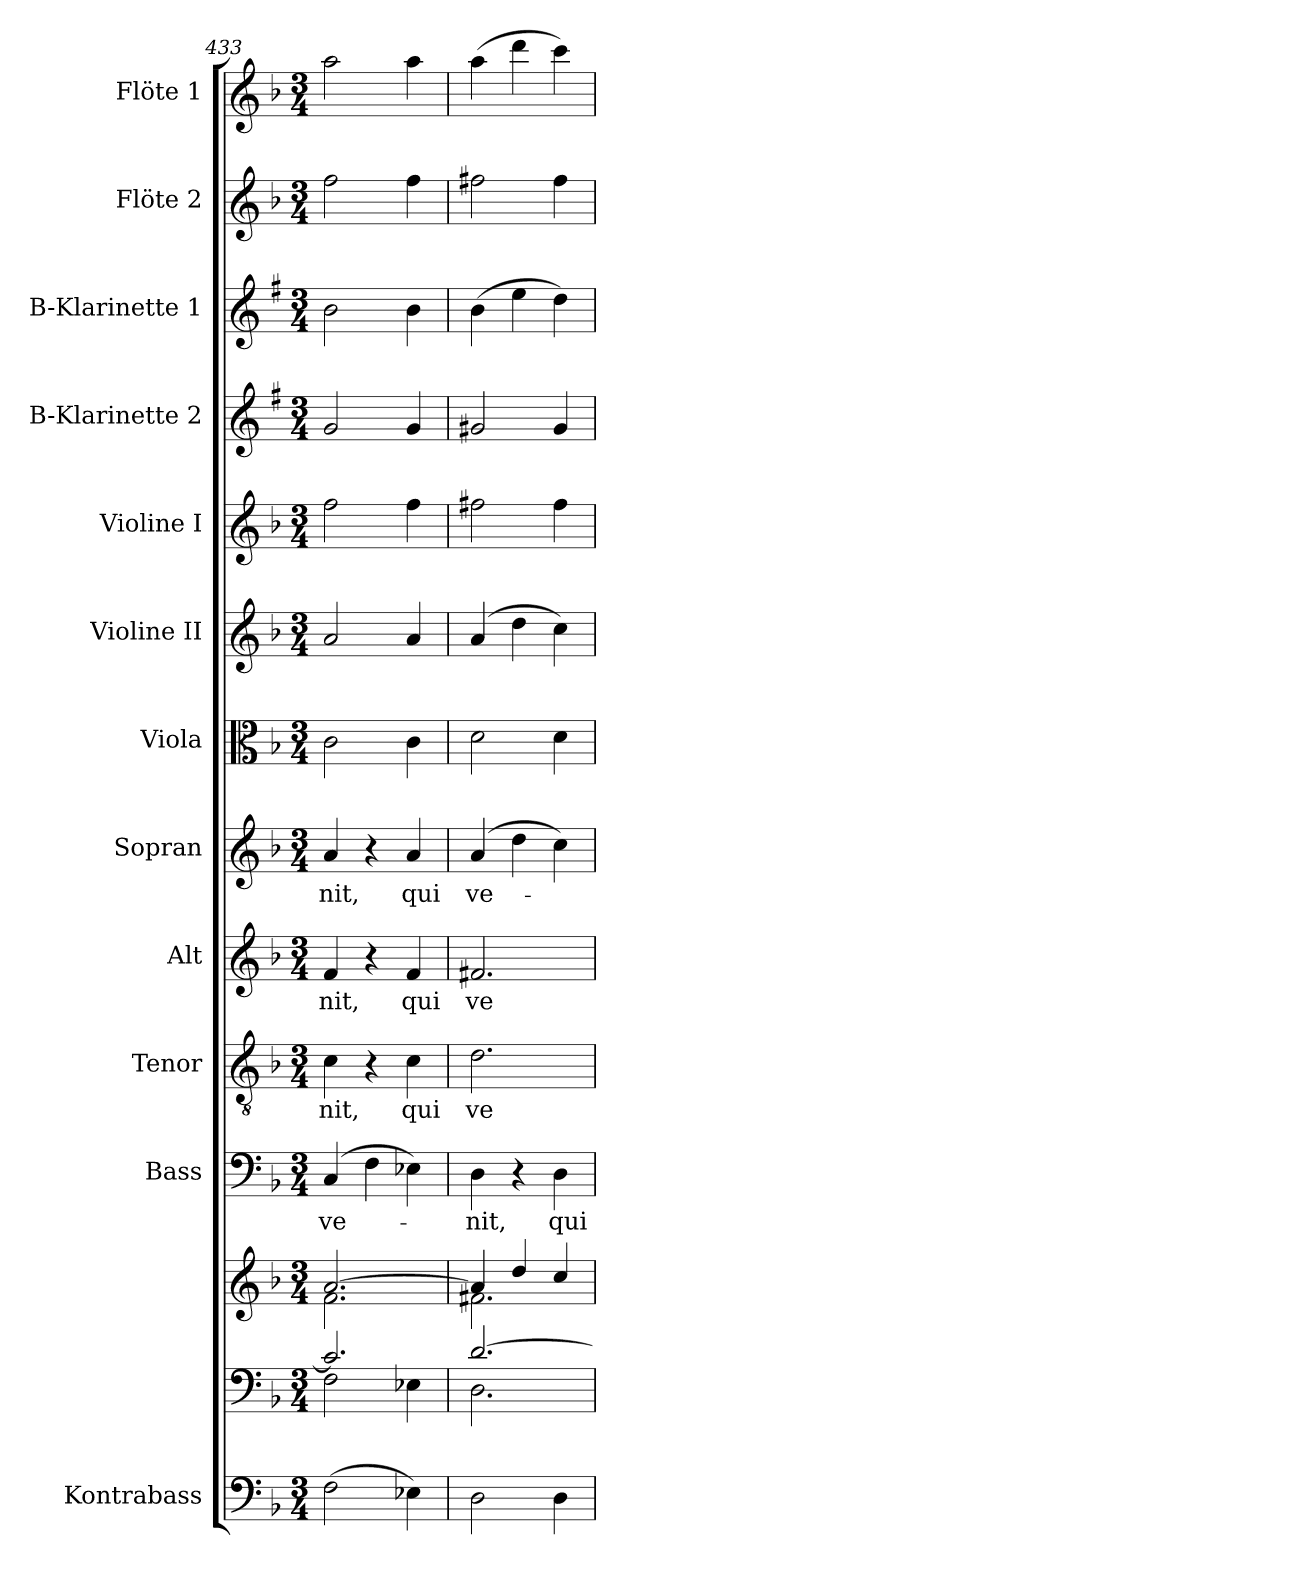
**kern	**kern	**kern	**kern	**text	**kern	**text	**kern	**text	**kern	**text	**kern	**kern	**kern	**kern	**kern	**kern	**kern
*part13	*part12	*part12	*part11	*part11	*part10	*part10	*part9	*part9	*part8	*part8	*part7	*part6	*part5	*part4	*part3	*part2	*part1
*staff14	*staff13	*staff12	*staff11	*staff11	*staff10	*staff10	*staff9	*staff9	*staff8	*staff8	*staff7	*staff6	*staff5	*staff4	*staff3	*staff2	*staff1
*I"Kontrabass	*	*	*I"Bass	*	*I"Tenor	*	*I"Alt	*	*I"Sopran	*	*I"Viola	*I"Violine II	*I"Violine I	*I"B-Klarinette 2	*I"B-Klarinette 1	*I"Flöte 2	*I"Flöte 1
*I'Kb.	*	*	*I'B.	*	*I'T.	*	*I'A.	*	*I'S.	*	*I'Vla.	*I'Vl. II	*I'Vl. I	*I'B Kl. 2	*I'B Kl. 1	*I'Fl. 2	*I'Fl. 1
*clefF4	*clefF4	*clefG2	*clefF4	*	*clefGv2	*	*clefG2	*	*clefG2	*	*clefC3	*clefG2	*clefG2	*clefG2	*clefG2	*clefG2	*clefG2
*ITrd7c12	*	*	*	*	*	*	*	*	*	*	*	*	*	*ITrd1c2	*ITrd1c2	*	*
*k[b-]	*k[b-]	*k[b-]	*k[b-]	*	*k[b-]	*	*k[b-]	*	*k[b-]	*	*k[b-]	*k[b-]	*k[b-]	*k[b-]	*k[b-]	*k[b-]	*k[b-]
*F:	*F:	*F:	*F:	*	*F:	*	*F:	*	*F:	*	*F:	*F:	*F:	*F:	*F:	*F:	*F:
*M3/4	*M3/4	*M3/4	*M3/4	*	*M3/4	*	*M3/4	*	*M3/4	*	*M3/4	*M3/4	*M3/4	*M3/4	*M3/4	*M3/4	*M3/4
=433	=433	=433	=433	=433	=433	=433	=433	=433	=433	=433	=433	=433	=433	=433	=433	=433	=433
*	*^	*^	*	*	*	*	*	*	*	*	*	*	*	*	*	*	*
!	!	!	!	!	!	!LO:LY:b	!	!LO:LY:b	!	!LO:LY:b	!	!LO:LY:b	!	!	!	!	!	!	!
(>2FF\	2.c/]	2F\	[>2.a/	2.f\	(4C/	ve-	4c\	-nit,	4f/	-nit,	4a/	-nit,	2c\	2a/	2ff\	2f/	2a\	2ff\	2aa\
.	.	.	.	.	4F\	.	4r	.	4r	.	4r	.	.	.	.	.	.	.	.
!	!	!	!	!	!	!	!	!LO:LY:b	!	!LO:LY:b	!	!LO:LY:b	!	!	!	!	!	!	!
4EE-X\)	.	4E-X\	.	.	4E-X\)	.	4c\	qui	4f/	qui	4a/	qui	4c\	4a/	4ff\	4f/	4a\	4ff\	4aa\
=434	=434	=434	=434	=434	=434	=434	=434	=434	=434	=434	=434	=434	=434	=434	=434	=434	=434	=434	=434
!	!	!	!	!	!	!LO:LY:b	!	!LO:LY:b	!	!LO:LY:b	!	!LO:LY:b	!	!	!	!	!	!	!
2DD\	[>2.d/	2.D\	4a/]	2.f#X\	4D\	-nit,	2.d\	ve-	2.f#X/	ve-	(4a/	ve-	2d\	(4a/	2ff#X\	2f#X/	(>4a\	2ff#X\	(>4aa\
.	.	.	4dd/	.	4r	.	.	.	.	.	4dd\	.	.	4dd\	.	.	4dd\	.	4ddd\
!	!	!	!	!	!	!LO:LY:b	!	!	!	!	!	!	!	!	!	!	!	!	!
4DD\	.	.	4cc/	.	4D\	qui	.	.	.	.	4cc\)	.	4d\	4cc\)	4ff#\	4f#/	4cc\)	4ff#\	4ccc\)
*	*v	*v	*	*	*	*	*	*	*	*	*	*	*	*	*	*	*	*	*
*	*	*v	*v	*	*	*	*	*	*	*	*	*	*	*	*	*	*	*
=	=	=	=	=	=	=	=	=	=	=	=	=	=	=	=	=	=
*-	*-	*-	*-	*-	*-	*-	*-	*-	*-	*-	*-	*-	*-	*-	*-	*-	*-
